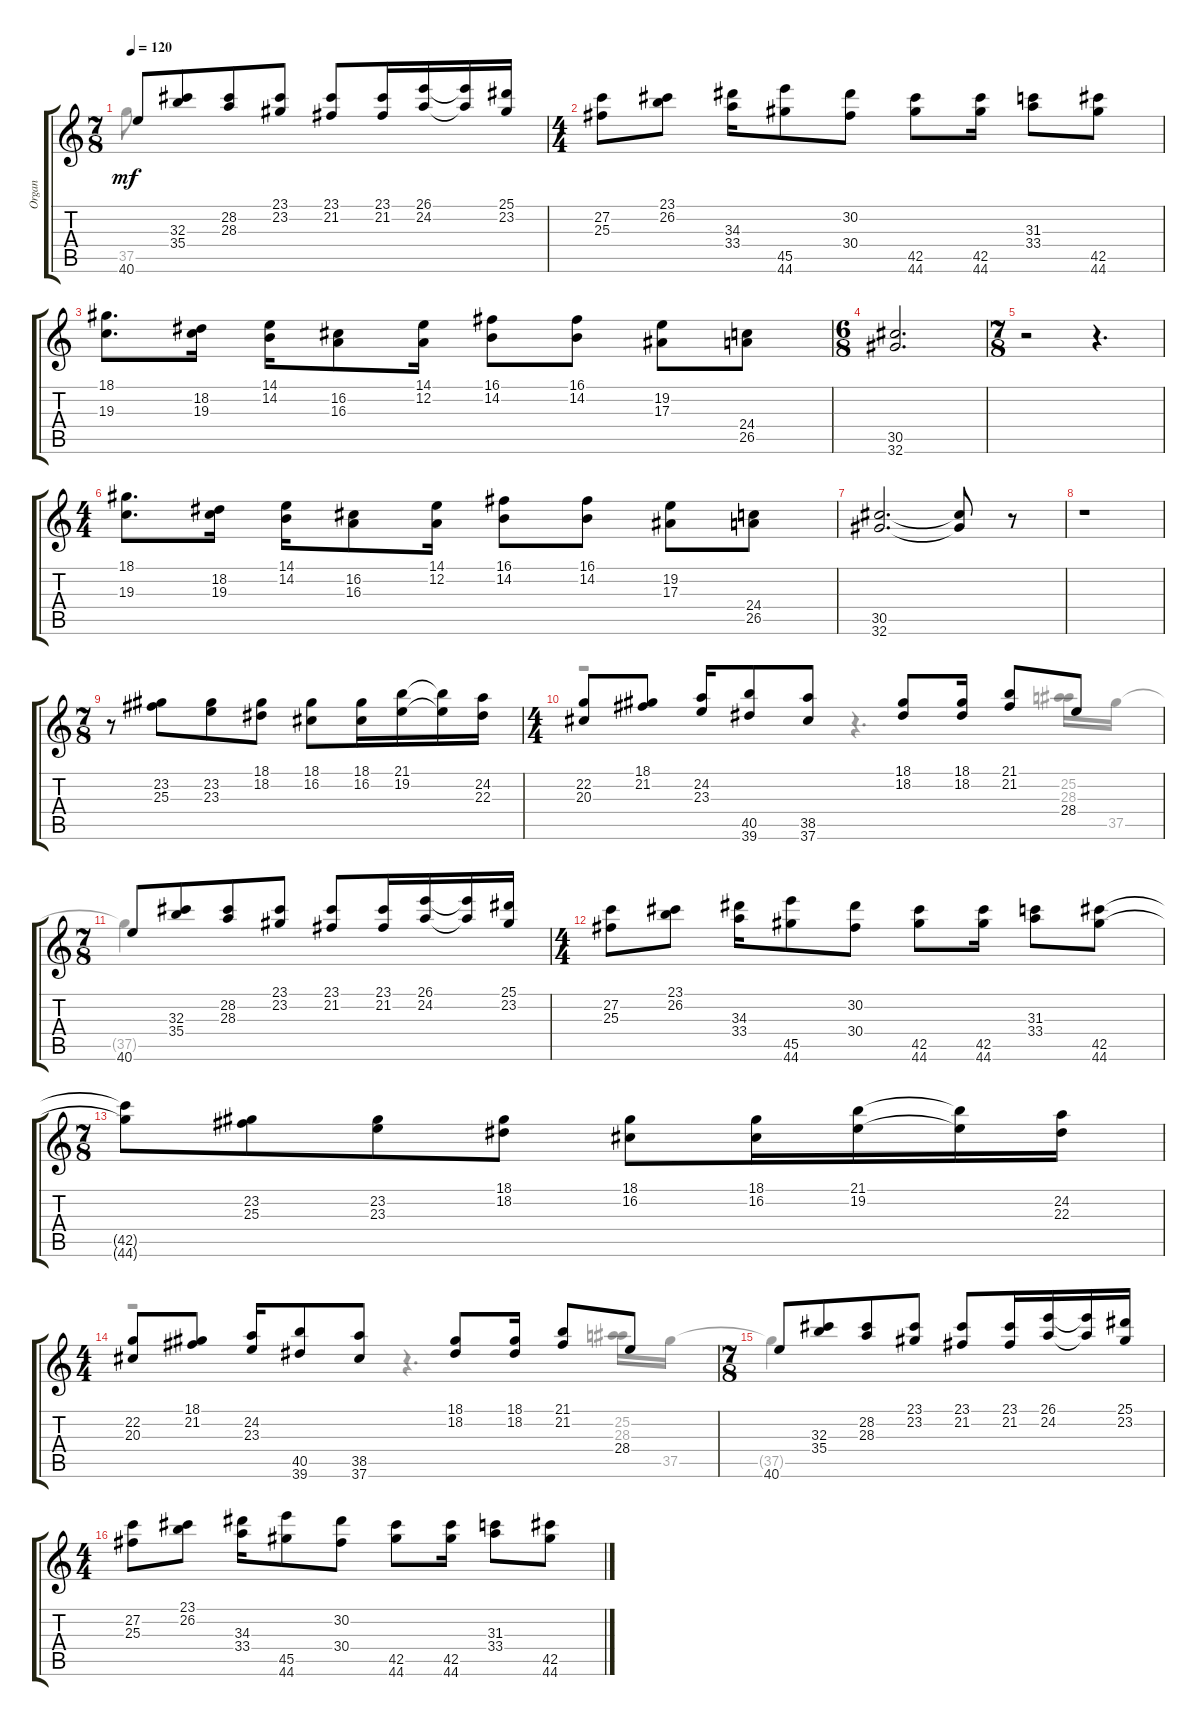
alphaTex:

\track ("Organ" "Organ") {instrument rockorgan}
\staff {score tabs}
\tuning (D4 A3 F3 C3 G2 C2) {hide}
\voice
\ts (7 8)
\tempo 120
\clef g2
\ks aminor
40.6.8{dy mf} (32.3 35.4).8 (28.2 28.3).8 (23.1 23.2).8 (23.1 21.2).8 (23.1 21.2).16 (26.1 24.2).16 (26.1{t} 24.2{t}).16 (25.1 23.2).16 |
\ts (4 4)
(27.2 25.3).8 (23.1 26.2).8 (34.3 33.4).16 (45.5 44.6).8 (30.2 30.4).8 (42.5 44.6).8 (42.5 44.6).16 (31.3 33.4).8 (42.5 44.6).8 |
(18.1 19.3).8{d} (18.2 19.3).16 (14.1 14.2).16 (16.2 16.3).8 (14.1 12.2).16 (16.1 14.2).8 (16.1 14.2).8 (19.2 17.3).8 (24.4 26.5).8 |
\ts (6 8)
(30.5 32.6).2{d} |
\ts (7 8)
r.2 r.4{d} |
\ts (4 4)
(18.1 19.3).8{d} (18.2 19.3).16 (14.1 14.2).16 (16.2 16.3).8 (14.1 12.2).16 (16.1 14.2).8 (16.1 14.2).8 (19.2 17.3).8 (24.4 26.5).8 |
(30.5 32.6).2{d} (30.5{t} 32.6{t}).8 r.8 |
r.1 |
\ts (7 8)
r.8 (23.2 25.3).8 (23.2 23.3).8 (18.1 18.2).8 (18.1 16.2).8 (18.1 16.2).16 (21.1 19.2).16 (21.1{t} 19.2{t}).16 (24.2 22.3).16 |
\ts (4 4)
(22.2 20.3).8 (18.1 21.2).8 (24.2 23.3).16 (40.5 39.6).8 (38.5 37.6).8 (18.1 18.2).8 (18.1 18.2).16 (21.1 21.2).8 28.4.8 |
\ts (7 8)
40.6.8 (32.3 35.4).8 (28.2 28.3).8 (23.1 23.2).8 (23.1 21.2).8 (23.1 21.2).16 (26.1 24.2).16 (26.1{t} 24.2{t}).16 (25.1 23.2).16 |
\ts (4 4)
(27.2 25.3).8 (23.1 26.2).8 (34.3 33.4).16 (45.5 44.6).8 (30.2 30.4).8 (42.5 44.6).8 (42.5 44.6).16 (31.3 33.4).8 (42.5 44.6).8 |
\ts (7 8)
(42.5{t} 44.6{t}).8 (23.2 25.3).8 (23.2 23.3).8 (18.1 18.2).8 (18.1 16.2).8 (18.1 16.2).16 (21.1 19.2).16 (21.1{t} 19.2{t}).16 (24.2 22.3).16 |
\ts (4 4)
(22.2 20.3).8 (18.1 21.2).8 (24.2 23.3).16 (40.5 39.6).8 (38.5 37.6).8 (18.1 18.2).8 (18.1 18.2).16 (21.1 21.2).8 28.4.8 |
\ts (7 8)
40.6.8 (32.3 35.4).8 (28.2 28.3).8 (23.1 23.2).8 (23.1 21.2).8 (23.1 21.2).16 (26.1 24.2).16 (26.1{t} 24.2{t}).16 (25.1 23.2).16 |
\ts (4 4)
(27.2 25.3).8 (23.1 26.2).8 (34.3 33.4).16 (45.5 44.6).8 (30.2 30.4).8 (42.5 44.6).8 (42.5 44.6).16 (31.3 33.4).8 (42.5 44.6).8
\voice
\clef g2
\ottava regular
\simile none
\ks aminor
37.5{t}.8{dy mf} |
|
|
|
|
|
|
|
|
r.2 r.4{d} (25.2 28.3).16 37.5.16 |
37.5{t}.4 |
|
|
r.2 r.4{d} (25.2 28.3).16 37.5.16 |
37.5{t}.4 |
